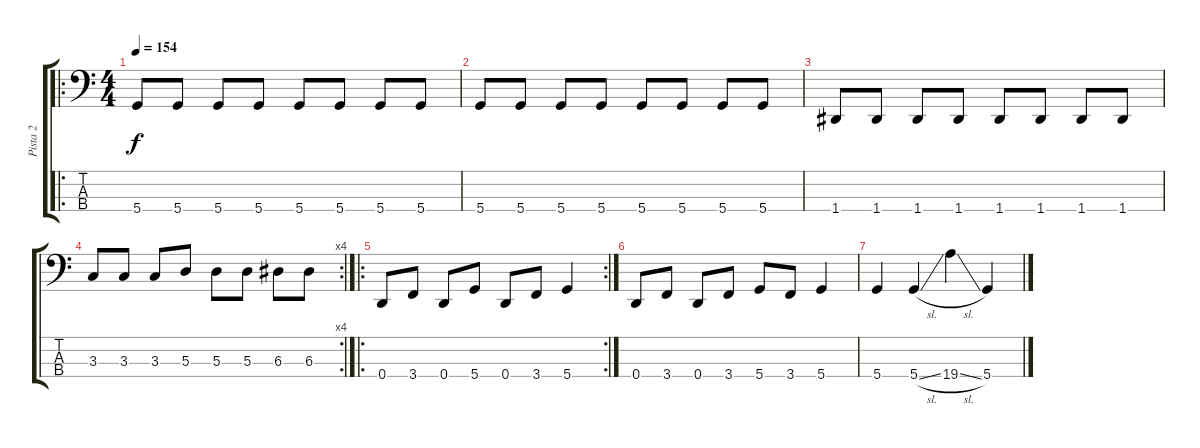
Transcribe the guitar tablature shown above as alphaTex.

\track ("Pista 2" "Pista 2") {instrument electricbassfinger}
\staff {score tabs}
\tuning (G2 D2 A1 D1) {hide}
\ro
\ts (4 4)
\tempo 154
\clef f4
\ks c
5.4.8{dy f} 5.4.8 5.4.8 5.4.8 5.4.8 5.4.8 5.4.8 5.4.8 |
5.4.8 5.4.8 5.4.8 5.4.8 5.4.8 5.4.8 5.4.8 5.4.8 |
1.4.8 1.4.8 1.4.8 1.4.8 1.4.8 1.4.8 1.4.8 1.4.8 |
\rc 4
3.3.8 3.3.8 3.3.8 5.3.8 5.3.8 5.3.8 6.3.8 6.3.8 |
\ro
\rc 2
0.4.8 3.4.8 0.4.8 5.4.8 0.4.8 3.4.8 5.4.4 |
0.4.8 3.4.8 0.4.8 3.4.8 5.4.8 3.4.8 5.4.4 |
5.4.4 5.4{sl}.4 19.4{sl}.4 5.4.4
